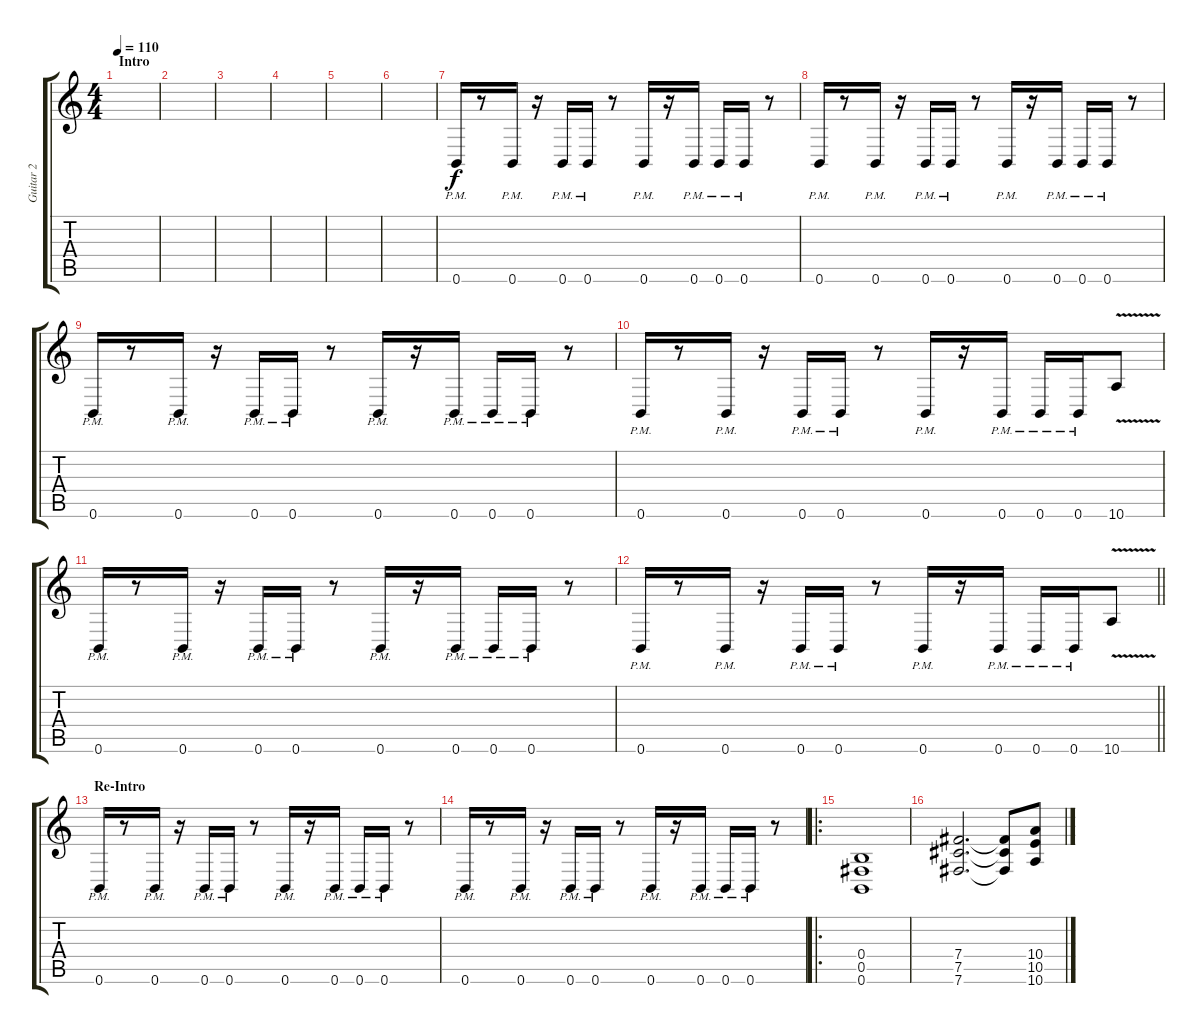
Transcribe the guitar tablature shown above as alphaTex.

\track ("Guitar 2" "Guitar 2") {instrument distortionguitar}
\staff {score tabs}
\tuning (Db4 Ab3 E3 B2 Gb2 B1) {hide}
\ts (4 4)
\section ("" "Intro")
\tempo 110
\clef g2
\ks c
|
|
|
|
|
|
0.6{pm}.16 r.8 0.6{pm}.16 r.16 0.6{pm}.16 0.6{pm}.16 r.8 0.6{pm}.16 r.16 0.6{pm}.16 0.6{pm}.16 0.6{pm}.16 r.8 |
0.6{pm}.16 r.8 0.6{pm}.16 r.16 0.6{pm}.16 0.6{pm}.16 r.8 0.6{pm}.16 r.16 0.6{pm}.16 0.6{pm}.16 0.6{pm}.16 r.8 |
0.6{pm}.16{volume 16} r.8 0.6{pm}.16 r.16 0.6{pm}.16 0.6{pm}.16 r.8 0.6{pm}.16 r.16 0.6{pm}.16 0.6{pm}.16 0.6{pm}.16 r.8 |
0.6{pm}.16 r.8 0.6{pm}.16 r.16 0.6{pm}.16 0.6{pm}.16 r.8 0.6{pm}.16 r.16 0.6{pm}.16 0.6{pm}.16 0.6{pm}.16 10.6{v}.8 |
0.6{pm}.16 r.8 0.6{pm}.16 r.16 0.6{pm}.16 0.6{pm}.16 r.8 0.6{pm}.16 r.16 0.6{pm}.16 0.6{pm}.16 0.6{pm}.16 r.8 |
\barLineRight lightlight
0.6{pm}.16 r.8 0.6{pm}.16 r.16 0.6{pm}.16 0.6{pm}.16 r.8 0.6{pm}.16 r.16 0.6{pm}.16 0.6{pm}.16 0.6{pm}.16 10.6{v}.8 |
\section ("" "Re-Intro")
0.6{pm}.16 r.8 0.6{pm}.16 r.16 0.6{pm}.16 0.6{pm}.16 r.8 0.6{pm}.16 r.16 0.6{pm}.16 0.6{pm}.16 0.6{pm}.16 r.8 |
0.6{pm}.16 r.8 0.6{pm}.16 r.16 0.6{pm}.16 0.6{pm}.16 r.8 0.6{pm}.16 r.16 0.6{pm}.16 0.6{pm}.16 0.6{pm}.16 r.8 |
\ro
(0.4 0.5 0.6).1 |
(7.4 7.5 7.6).2{d} (7.4{t} 7.5{t} 7.6{t}).8 (10.4 10.5 10.6).8
